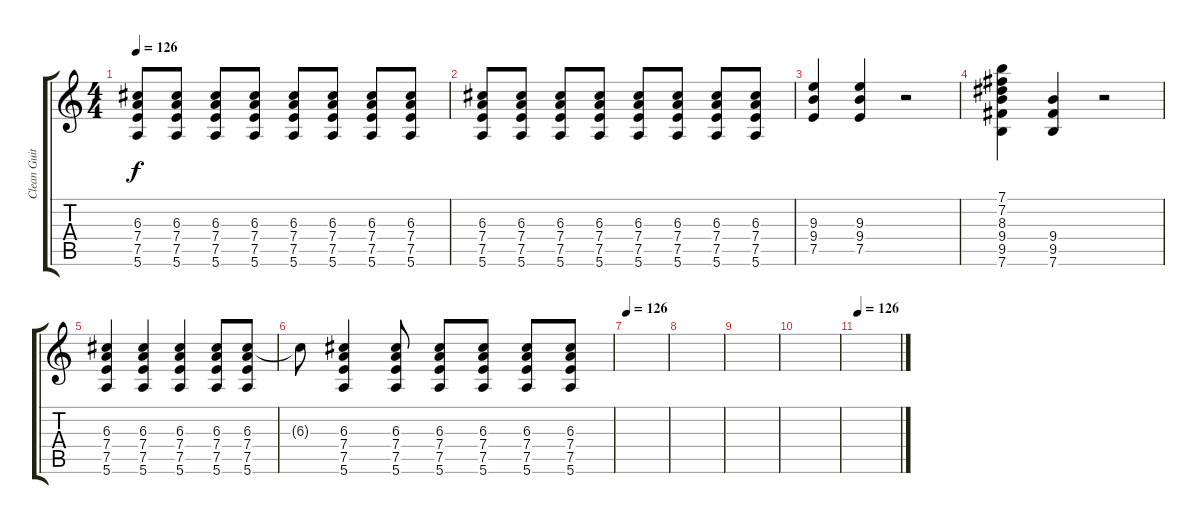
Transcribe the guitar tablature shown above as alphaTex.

\track ("Clean Guitar" "Clean Guit") {instrument acousticguitarnylon}
\staff {score tabs}
\tuning (E4 B3 G3 D3 A2 E2) {hide}
\ts (4 4)
\tempo 126
\clef g2
\ks c
(6.3 7.4 7.5 5.6).8{dy f} (6.3 7.4 7.5 5.6).8 (6.3 7.4 7.5 5.6).8 (6.3 7.4 7.5 5.6).8 (6.3 7.4 7.5 5.6).8 (6.3 7.4 7.5 5.6).8 (6.3 7.4 7.5 5.6).8 (6.3 7.4 7.5 5.6).8 |
(6.3 7.4 7.5 5.6).8 (6.3 7.4 7.5 5.6).8 (6.3 7.4 7.5 5.6).8 (6.3 7.4 7.5 5.6).8 (6.3 7.4 7.5 5.6).8 (6.3 7.4 7.5 5.6).8 (6.3 7.4 7.5 5.6).8 (6.3 7.4 7.5 5.6).8 |
(9.3 9.4 7.5).4 (9.3 9.4 7.5).4 r.2 |
(7.1 7.2 8.3 9.4 9.5 7.6).4 (9.4 9.5 7.6).4 r.2 |
(6.3 7.4 7.5 5.6).4 (6.3 7.4 7.5 5.6).4 (6.3 7.4 7.5 5.6).4 (6.3 7.4 7.5 5.6).8 (6.3 7.4 7.5 5.6).8 |
6.3{t}.8 (6.3 7.4 7.5 5.6).4 (6.3 7.4 7.5 5.6).8 (6.3 7.4 7.5 5.6).8 (6.3 7.4 7.5 5.6).8 (6.3 7.4 7.5 5.6).8 (6.3 7.4 7.5 5.6).8 |
\tempo 126
|
|
|
|
\tempo 126
